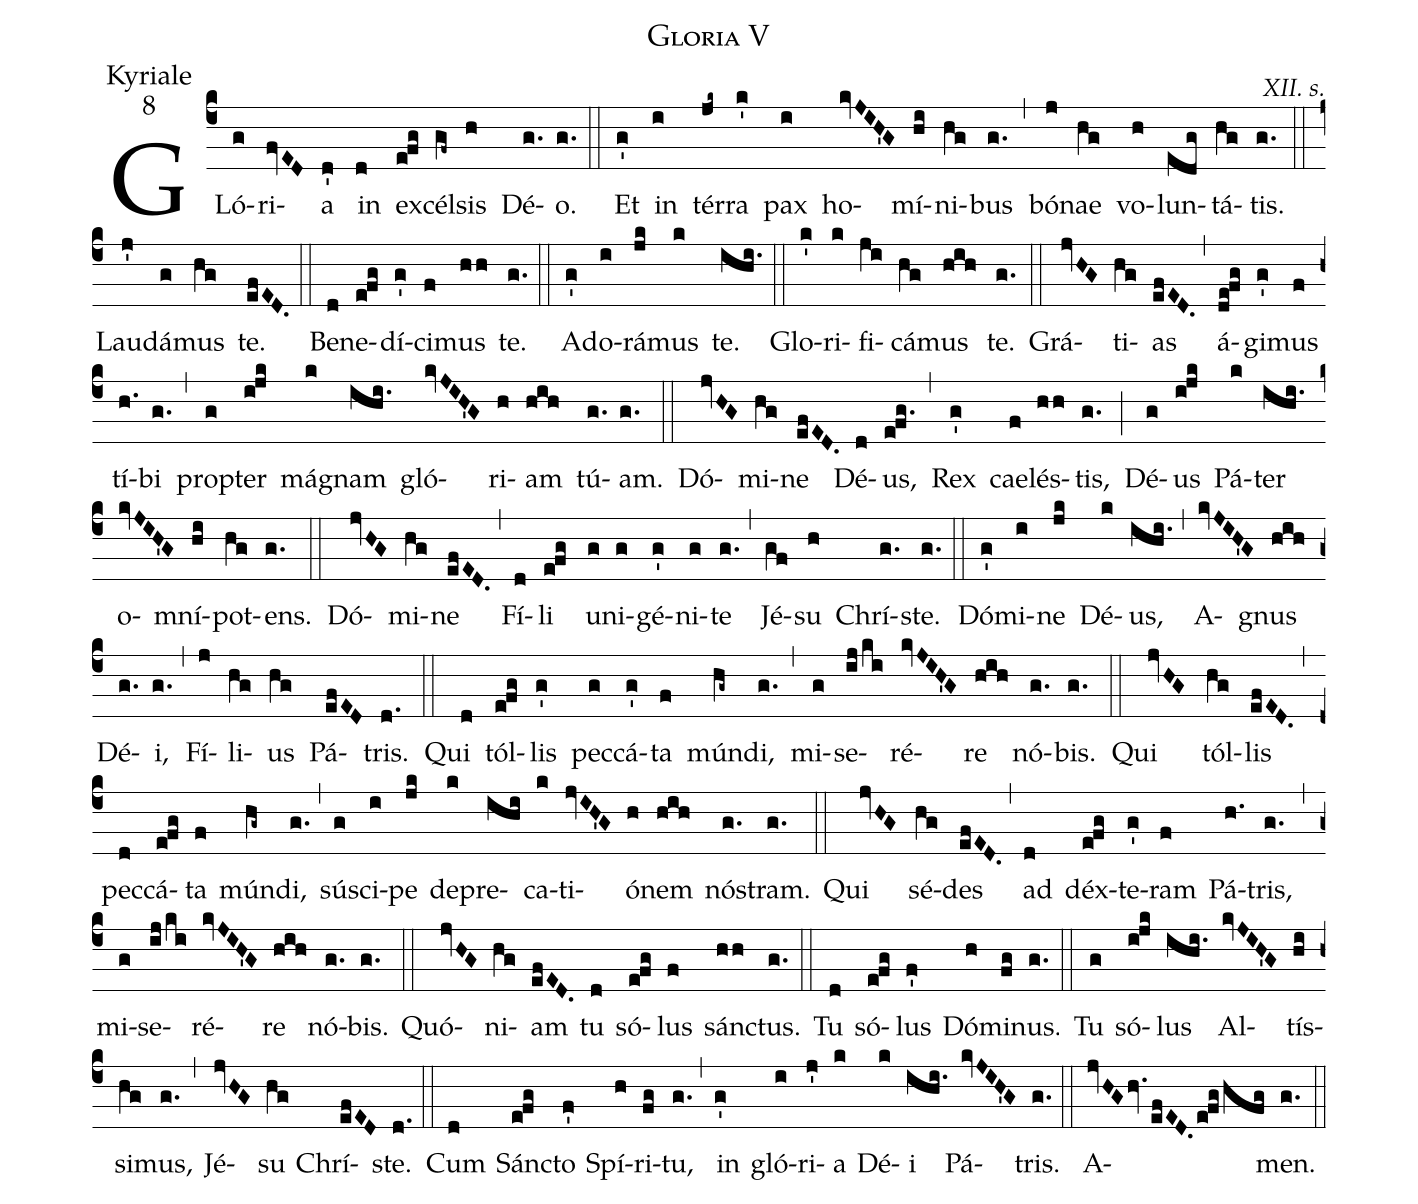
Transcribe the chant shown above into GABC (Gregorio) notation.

name:Gloria V;
office-part:Kyriale;
mode:8;
commentary:XII. s.;
%%
(c4) GLó(g)ri(fvED)a(d') in(d) ex(e!fg)cél(gf~)sis(h) Dé(g.)o.(g.) (::) Et(g') in(i) tér(jk~)ra(k') pax(i) ho(kvJIH'G)mí(hi)ni(hg)bus(g.) (,) bó(j)nae(hg) vo(h)lun(edg)tá(hg)tis.(g.) (::) Lau(j')dá(g)mus(hg) te.(efED.) (::) Be(d)ne(e!fg)dí(g')ci(f)mus(hh) te.(g.) (::) A(g')do(i)rá(jk)mus(k) te.(ihi.) (::) Glo(k')ri(k)fi(ji)cá(hg)mus(hih) te.(g.) (::) Grá(jvHG)ti(hg)as(efED.) (,) á(de!fg)gi(g')mus(f) tí(h.)bi(g.) (,) pro(g)pter(i!jk) má(k)gnam(ihi.) gló(kvJIH'G)ri(h)am(hih) tú(g.)am.(g.) (::) Dó(jvHG)mi(hg)ne(efED.) Dé(d)us,(e!fg.) (,) Rex(g') cae(f)lés(hh)tis,(g.) (;) Dé(g)us(i!jk) Pá(k)ter(ihi.) o(kvJIH'G)mní(hi)pot(hg)ens.(g.) (::) Dó(jvHG)mi(hg)ne(efED.) (,) Fí(d)li(e!fg) u(g)ni(g)gé(g')ni(g)te(g.) (,) Jé(gf)su(h) Chrí(g.)ste.(g.) (::) Dó(g')mi(i)ne(jk) Dé(k)us,(ihi.) (,) A(kvJIH'G)gnus(hih) Dé(g.)i,(g.) (,) Fí(j)li(hg)us(hg) Pá(efED)tris.(d.) (::) Qui(d) tól(e!fg)lis(g') pec(g)cá(g')ta(f) mún(hg~)di,(g.) (,) mi(g)se(ij/ki)ré(kvJIH'G)re(hih) nó(g.)bis.(g.) (::) Qui(jvHG) tól(hg)lis(efED.) (,) pec(d)cá(e!fg)ta(f) mún(hg~)di,(g.) (,) sú(g)sci(i)pe(jk) de(k)pre(ihi)ca(k)ti(jvIH'G)ó(h)nem(hih) nó(g.)stram.(g.) (::) Qui(jvHG) sé(hg)des(efED.) (,) ad(d) déx(e!fg)te(g')ram(f) Pá(h.)tris,(g.) (,) mi(g)se(ij/ki)ré(kvJIH'G)re(hih) nó(g.)bis.(g.) (::) Quó(jvHG)ni(hg)am(efED.) tu(d) só(e!fg)lus(f) sán(hh)ctus.(g.) (::) Tu(d) só(e!fg)lus(f') Dó(h)mi(fg)nus.(g.) (::) Tu(g) só(i!jk)lus(ihi.) Al(kvJIH'G)tís(hi)si(hg)mus,(g.) (,) Jé(jvHG)su(hg) Chrí(efED)ste.(d.) (::) Cum(d) Sán(e!fg)cto(f') Spí(h)ri(fg)tu,(g.) (,) in(g') gló(i)ri(j')a(k) Dé(k)i(ihi.) Pá(kvJIH'G)tris.(g.) (::) A(jvHGhv.efED.e!fg/hfg)men.(g.) (::)
